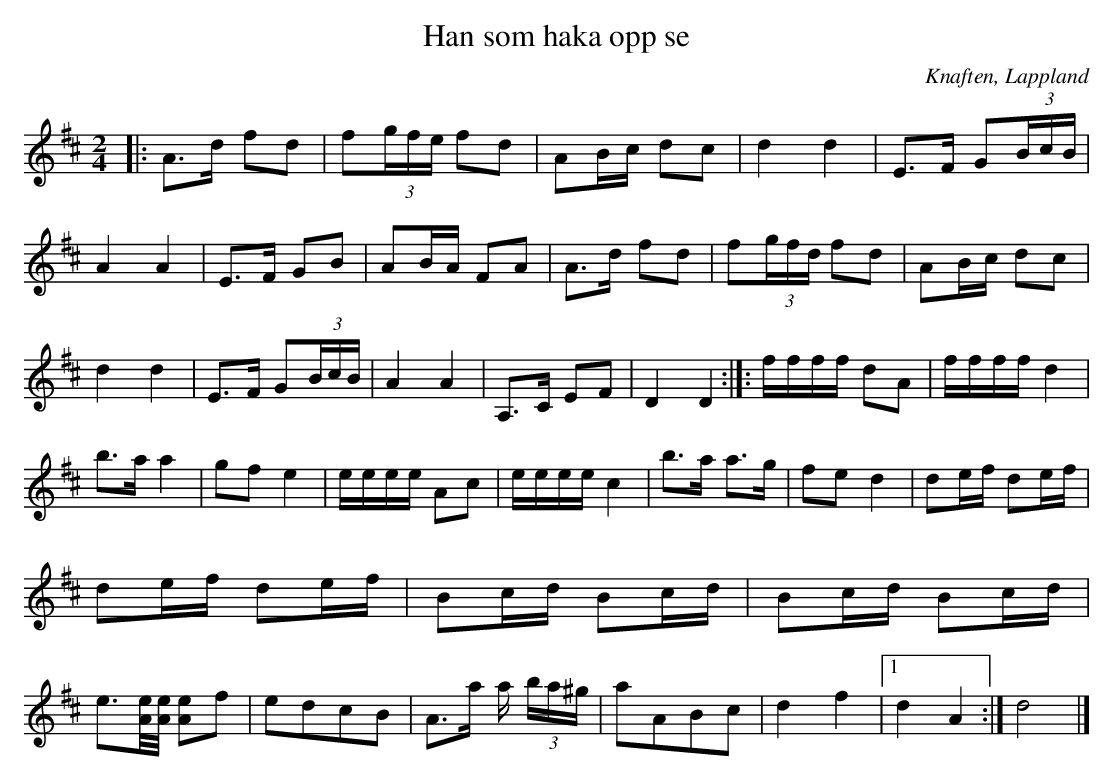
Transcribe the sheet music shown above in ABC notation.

X:1
T:Han som haka opp se
O:Knaften, Lappland
M:2/4
L:1/16
K:D
|: A3d f2d2 | f2(3gfe f2d2 | A2Bc d2c2 | d4 d4 | E3F G2(3BcB | A4 A4 | E3F G2B2 | A2BA F2A2 | A3d f2d2 | f2(3gfd f2d2 | A2Bc d2c2 | d4 d4 | E3F G2(3BcB | A4 A4 | A,3C E2F2 | D4 D4:|]: ffff d2A2 | ffff d4 | b3a a4 | g2f2 e4 | eeee A2c2 | eeee c4 | b3a a3g | f2e2 d4 | d2ef d2ef | d2ef d2ef | B2cd B2cd | B2cd B2cd | e3[eA]/2[eA]/2 [eA]2f2 | e2d2c2B2 | A3a a (3ba^g | a2A2B2c2 | d4 f4 |1 d4 A4 :|] 2 d8|]
